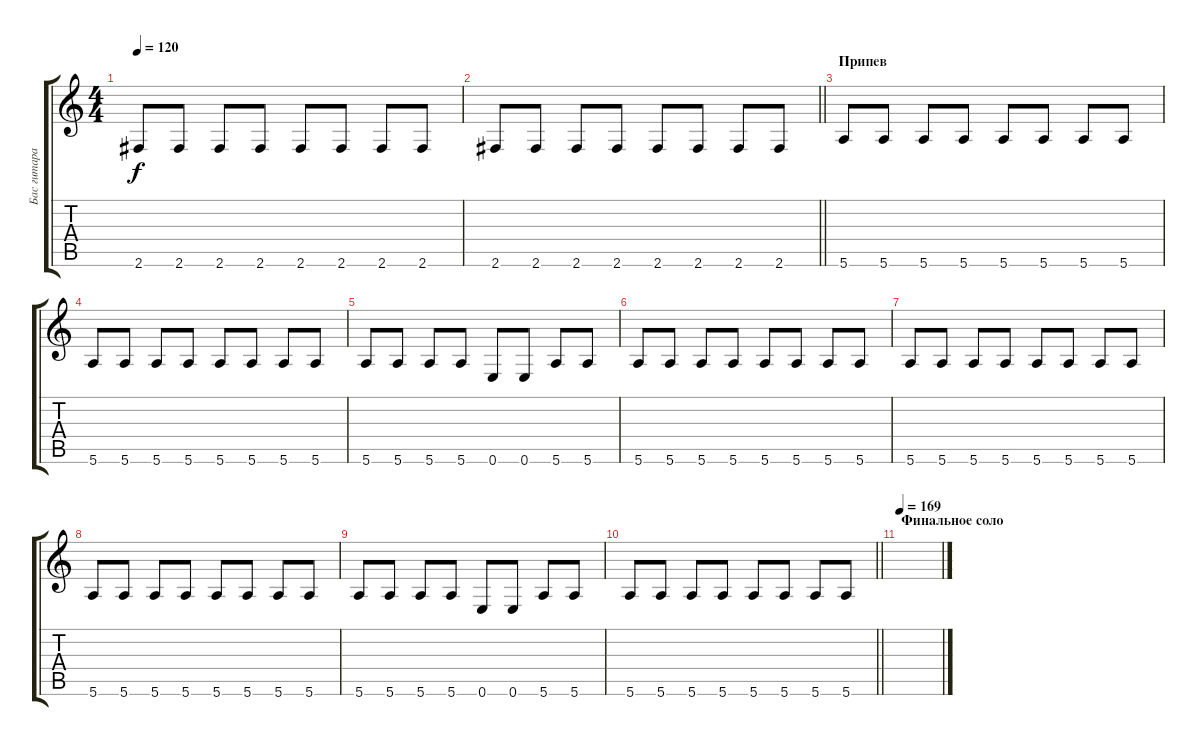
\track ("Бас гитара" "Бас гитара") {instrument electricbassfinger}
\staff {score tabs}
\tuning (E4 B3 G3 D3 A2 E2) {hide}
\ts (4 4)
\tempo 120
\clef g2
\ks c
2.6.8{dy f} 2.6.8 2.6.8 2.6.8 2.6.8 2.6.8 2.6.8 2.6.8 |
\barLineRight lightlight
2.6.8 2.6.8 2.6.8 2.6.8 2.6.8 2.6.8 2.6.8 2.6.8 |
\section ("" "Припев")
5.6.8 5.6.8 5.6.8 5.6.8 5.6.8 5.6.8 5.6.8 5.6.8 |
5.6.8 5.6.8 5.6.8 5.6.8 5.6.8 5.6.8 5.6.8 5.6.8 |
5.6.8 5.6.8 5.6.8 5.6.8 0.6.8 0.6.8 5.6.8 5.6.8 |
5.6.8 5.6.8 5.6.8 5.6.8 5.6.8 5.6.8 5.6.8 5.6.8 |
5.6.8 5.6.8 5.6.8 5.6.8 5.6.8 5.6.8 5.6.8 5.6.8 |
5.6.8 5.6.8 5.6.8 5.6.8 5.6.8 5.6.8 5.6.8 5.6.8 |
5.6.8 5.6.8 5.6.8 5.6.8 0.6.8 0.6.8 5.6.8 5.6.8 |
\barLineRight lightlight
5.6.8 5.6.8 5.6.8 5.6.8 5.6.8 5.6.8 5.6.8 5.6.8 |
\section ("" "Финальное соло")
\tempo 169
